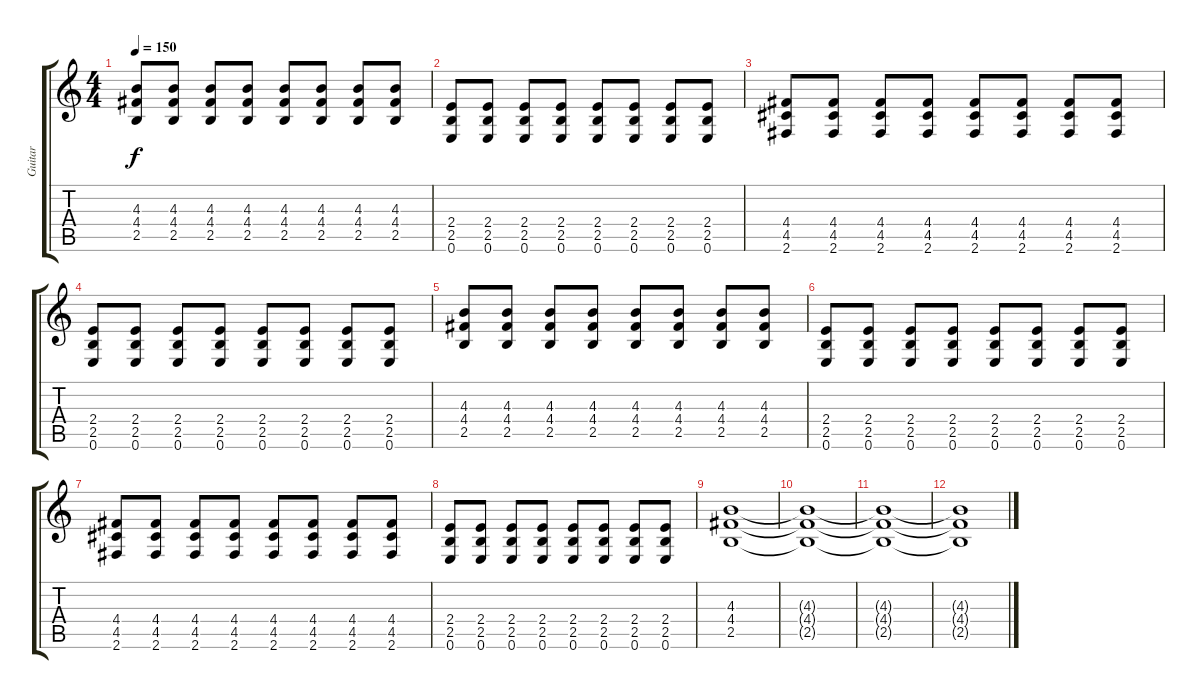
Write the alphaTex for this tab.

\track ("Guitar" "Guitar") {instrument distortionguitar}
\staff {score tabs}
\tuning (E4 B3 G3 D3 A2 E2) {hide}
\ts (4 4)
\tempo 150
\clef g2
\ks c
(4.3 4.4 2.5).8{dy f} (4.3 4.4 2.5).8 (4.3 4.4 2.5).8 (4.3 4.4 2.5).8 (4.3 4.4 2.5).8 (4.3 4.4 2.5).8 (4.3 4.4 2.5).8 (4.3 4.4 2.5).8 |
(2.4 2.5 0.6).8 (2.4 2.5 0.6).8 (2.4 2.5 0.6).8 (2.4 2.5 0.6).8 (2.4 2.5 0.6).8 (2.4 2.5 0.6).8 (2.4 2.5 0.6).8 (2.4 2.5 0.6).8 |
(4.4 4.5 2.6).8 (4.4 4.5 2.6).8 (4.4 4.5 2.6).8 (4.4 4.5 2.6).8 (4.4 4.5 2.6).8 (4.4 4.5 2.6).8 (4.4 4.5 2.6).8 (4.4 4.5 2.6).8 |
(2.4 2.5 0.6).8 (2.4 2.5 0.6).8 (2.4 2.5 0.6).8 (2.4 2.5 0.6).8 (2.4 2.5 0.6).8 (2.4 2.5 0.6).8 (2.4 2.5 0.6).8 (2.4 2.5 0.6).8 |
(4.3 4.4 2.5).8 (4.3 4.4 2.5).8 (4.3 4.4 2.5).8 (4.3 4.4 2.5).8 (4.3 4.4 2.5).8 (4.3 4.4 2.5).8 (4.3 4.4 2.5).8 (4.3 4.4 2.5).8 |
(2.4 2.5 0.6).8 (2.4 2.5 0.6).8 (2.4 2.5 0.6).8 (2.4 2.5 0.6).8 (2.4 2.5 0.6).8 (2.4 2.5 0.6).8 (2.4 2.5 0.6).8 (2.4 2.5 0.6).8 |
(4.4 4.5 2.6).8 (4.4 4.5 2.6).8 (4.4 4.5 2.6).8 (4.4 4.5 2.6).8 (4.4 4.5 2.6).8 (4.4 4.5 2.6).8 (4.4 4.5 2.6).8 (4.4 4.5 2.6).8 |
(2.4 2.5 0.6).8 (2.4 2.5 0.6).8 (2.4 2.5 0.6).8 (2.4 2.5 0.6).8 (2.4 2.5 0.6).8 (2.4 2.5 0.6).8 (2.4 2.5 0.6).8 (2.4 2.5 0.6).8 |
(4.3 4.4 2.5).1 |
(4.3{t} 4.4{t} 2.5{t}).1 |
(4.3{t} 4.4{t} 2.5{t}).1 |
(4.3{t} 4.4{t} 2.5{t}).1
